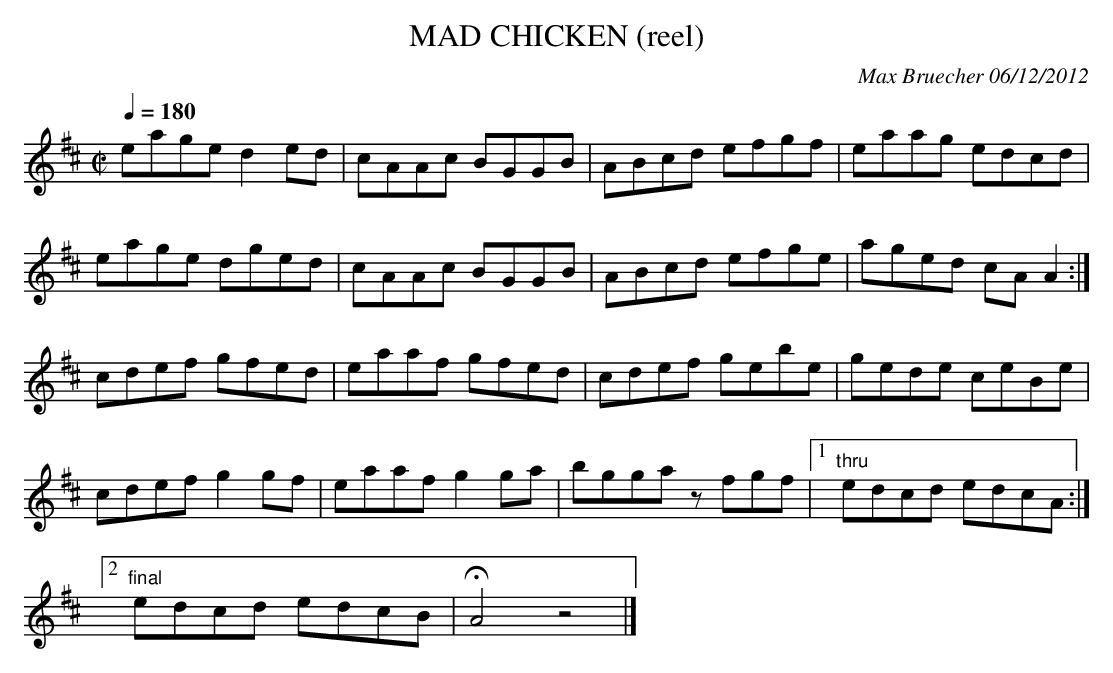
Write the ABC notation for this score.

X:1
T:MAD CHICKEN (reel)
C:Max Bruecher 06/12/2012
Q:1/4=180
M:C|
L:1/8
L:1/8
K:Amix
eage d2ed|cAAc BGGB|ABcd efgf|eaag edcd|
eage dged|cAAc BGGB|ABcd efge|aged cAA2 :|
cdef gfed|eaaf gfed|cdef gebe|gede ceBe|
cdef g2gf|eaaf g2ga|bgga zfgf|1 "thru"edcd edcA :|
[2 "final"edcd edcB|HA4z4|]
